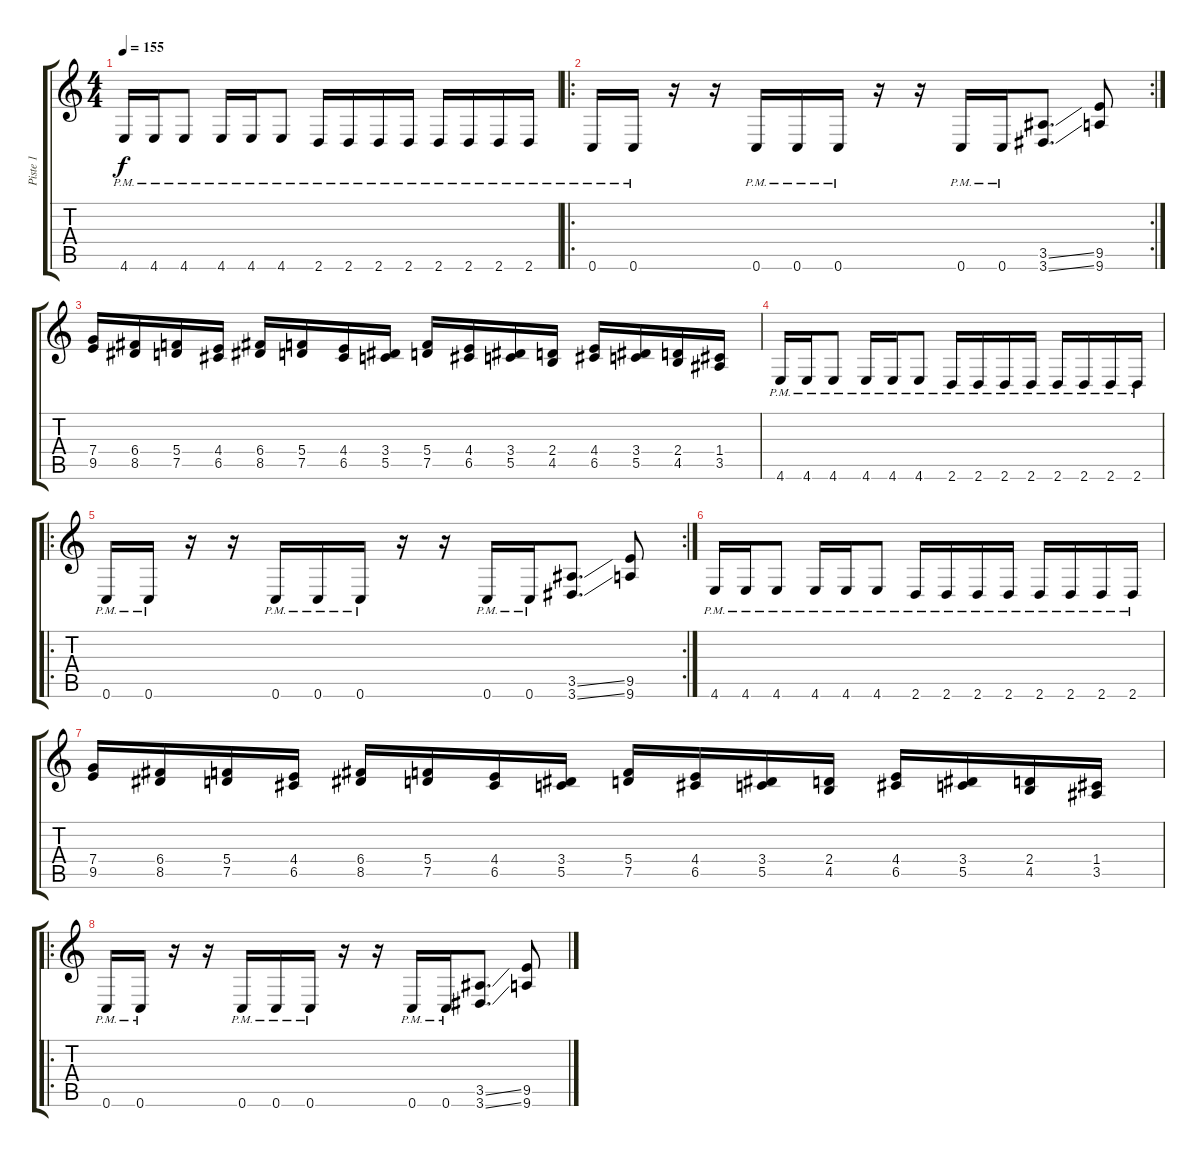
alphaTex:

\track ("Piste 1" "Piste 1") {instrument distortionguitar}
\staff {score tabs}
\tuning (D4 A3 F3 C3 G2 C2) {hide}
\ts (4 4)
\tempo 155
\clef g2
\ks c
4.6{pm}.16{dy f} 4.6{pm}.16 4.6{pm}.8 4.6{pm}.16 4.6{pm}.16 4.6{pm}.8 2.6{pm}.16 2.6{pm}.16 2.6{pm}.16 2.6{pm}.16 2.6{pm}.16 2.6{pm}.16 2.6{pm}.16 2.6{pm}.16 |
\ro
\rc 2
0.6{pm}.16 0.6{pm}.16 r.16 r.16 0.6{pm}.16 0.6{pm}.16 0.6{pm}.16 r.16 r.16 0.6{pm}.16 0.6{pm}.16 (3.5{ss} 3.6{ss}).8{d} (9.5 9.6).8 |
(7.4 9.5).16 (6.4 8.5).16 (5.4 7.5).16 (4.4 6.5).16 (6.4 8.5).16 (5.4 7.5).16 (4.4 6.5).16 (3.4 5.5).16 (5.4 7.5).16 (4.4 6.5).16 (3.4 5.5).16 (2.4 4.5).16 (4.4 6.5).16 (3.4 5.5).16 (2.4 4.5).16 (1.4 3.5).16 |
4.6{pm}.16 4.6{pm}.16 4.6{pm}.8 4.6{pm}.16 4.6{pm}.16 4.6{pm}.8 2.6{pm}.16 2.6{pm}.16 2.6{pm}.16 2.6{pm}.16 2.6{pm}.16 2.6{pm}.16 2.6{pm}.16 2.6{pm}.16 |
\ro
\rc 2
0.6{pm}.16 0.6{pm}.16 r.16 r.16 0.6{pm}.16 0.6{pm}.16 0.6{pm}.16 r.16 r.16 0.6{pm}.16 0.6{pm}.16 (3.5{ss} 3.6{ss}).8{d} (9.5 9.6).8 |
4.6{pm}.16 4.6{pm}.16 4.6{pm}.8 4.6{pm}.16 4.6{pm}.16 4.6{pm}.8 2.6{pm}.16 2.6{pm}.16 2.6{pm}.16 2.6{pm}.16 2.6{pm}.16 2.6{pm}.16 2.6{pm}.16 2.6{pm}.16 |
(7.4 9.5).16 (6.4 8.5).16 (5.4 7.5).16 (4.4 6.5).16 (6.4 8.5).16 (5.4 7.5).16 (4.4 6.5).16 (3.4 5.5).16 (5.4 7.5).16 (4.4 6.5).16 (3.4 5.5).16 (2.4 4.5).16 (4.4 6.5).16 (3.4 5.5).16 (2.4 4.5).16 (1.4 3.5).16 |
\ro
0.6{pm}.16 0.6{pm}.16 r.16 r.16 0.6{pm}.16 0.6{pm}.16 0.6{pm}.16 r.16 r.16 0.6{pm}.16 0.6{pm}.16 (3.5{ss} 3.6{ss}).8{d} (9.5 9.6).8
